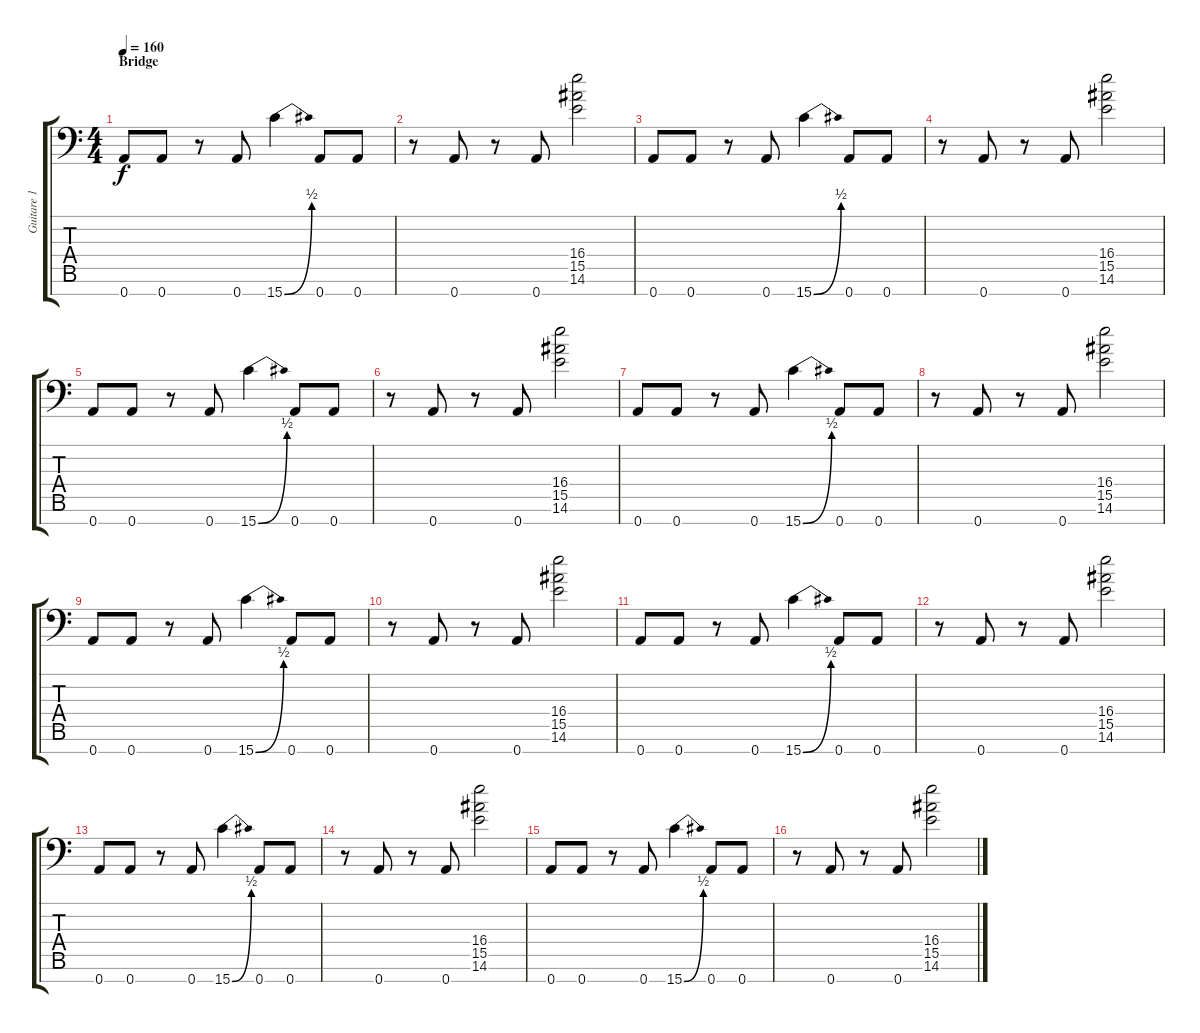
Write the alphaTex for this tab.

\track ("Guitare 1" "Guitare 1") {instrument overdrivenguitar}
\staff {score tabs}
\tuning (D4 A3 F3 C3 G2 D2 A1) {hide}
\ts (4 4)
\section ("" "Bridge")
\tempo 160
\clef f4
\ks c
0.7.8{dy f} 0.7.8 r.8 0.7.8 15.7{be (bend 0 0 60 2)}.4 0.7.8 0.7.8 |
r.8 0.7.8 r.8 0.7.8 (16.4 15.5 14.6).2 |
0.7.8 0.7.8 r.8 0.7.8 15.7{be (bend 0 0 60 2)}.4 0.7.8 0.7.8 |
r.8 0.7.8 r.8 0.7.8 (16.4 15.5 14.6).2 |
0.7.8 0.7.8 r.8 0.7.8 15.7{be (bend 0 0 60 2)}.4 0.7.8 0.7.8 |
r.8 0.7.8 r.8 0.7.8 (16.4 15.5 14.6).2 |
0.7.8 0.7.8 r.8 0.7.8 15.7{be (bend 0 0 60 2)}.4 0.7.8 0.7.8 |
r.8 0.7.8 r.8 0.7.8 (16.4 15.5 14.6).2 |
0.7.8 0.7.8 r.8 0.7.8 15.7{be (bend 0 0 60 2)}.4 0.7.8 0.7.8 |
r.8 0.7.8 r.8 0.7.8 (16.4 15.5 14.6).2 |
0.7.8 0.7.8 r.8 0.7.8 15.7{be (bend 0 0 60 2)}.4 0.7.8 0.7.8 |
r.8 0.7.8 r.8 0.7.8 (16.4 15.5 14.6).2 |
0.7.8 0.7.8 r.8 0.7.8 15.7{be (bend 0 0 60 2)}.4 0.7.8 0.7.8 |
r.8 0.7.8 r.8 0.7.8 (16.4 15.5 14.6).2 |
0.7.8 0.7.8 r.8 0.7.8 15.7{be (bend 0 0 60 2)}.4 0.7.8 0.7.8 |
r.8 0.7.8 r.8 0.7.8 (16.4 15.5 14.6).2
